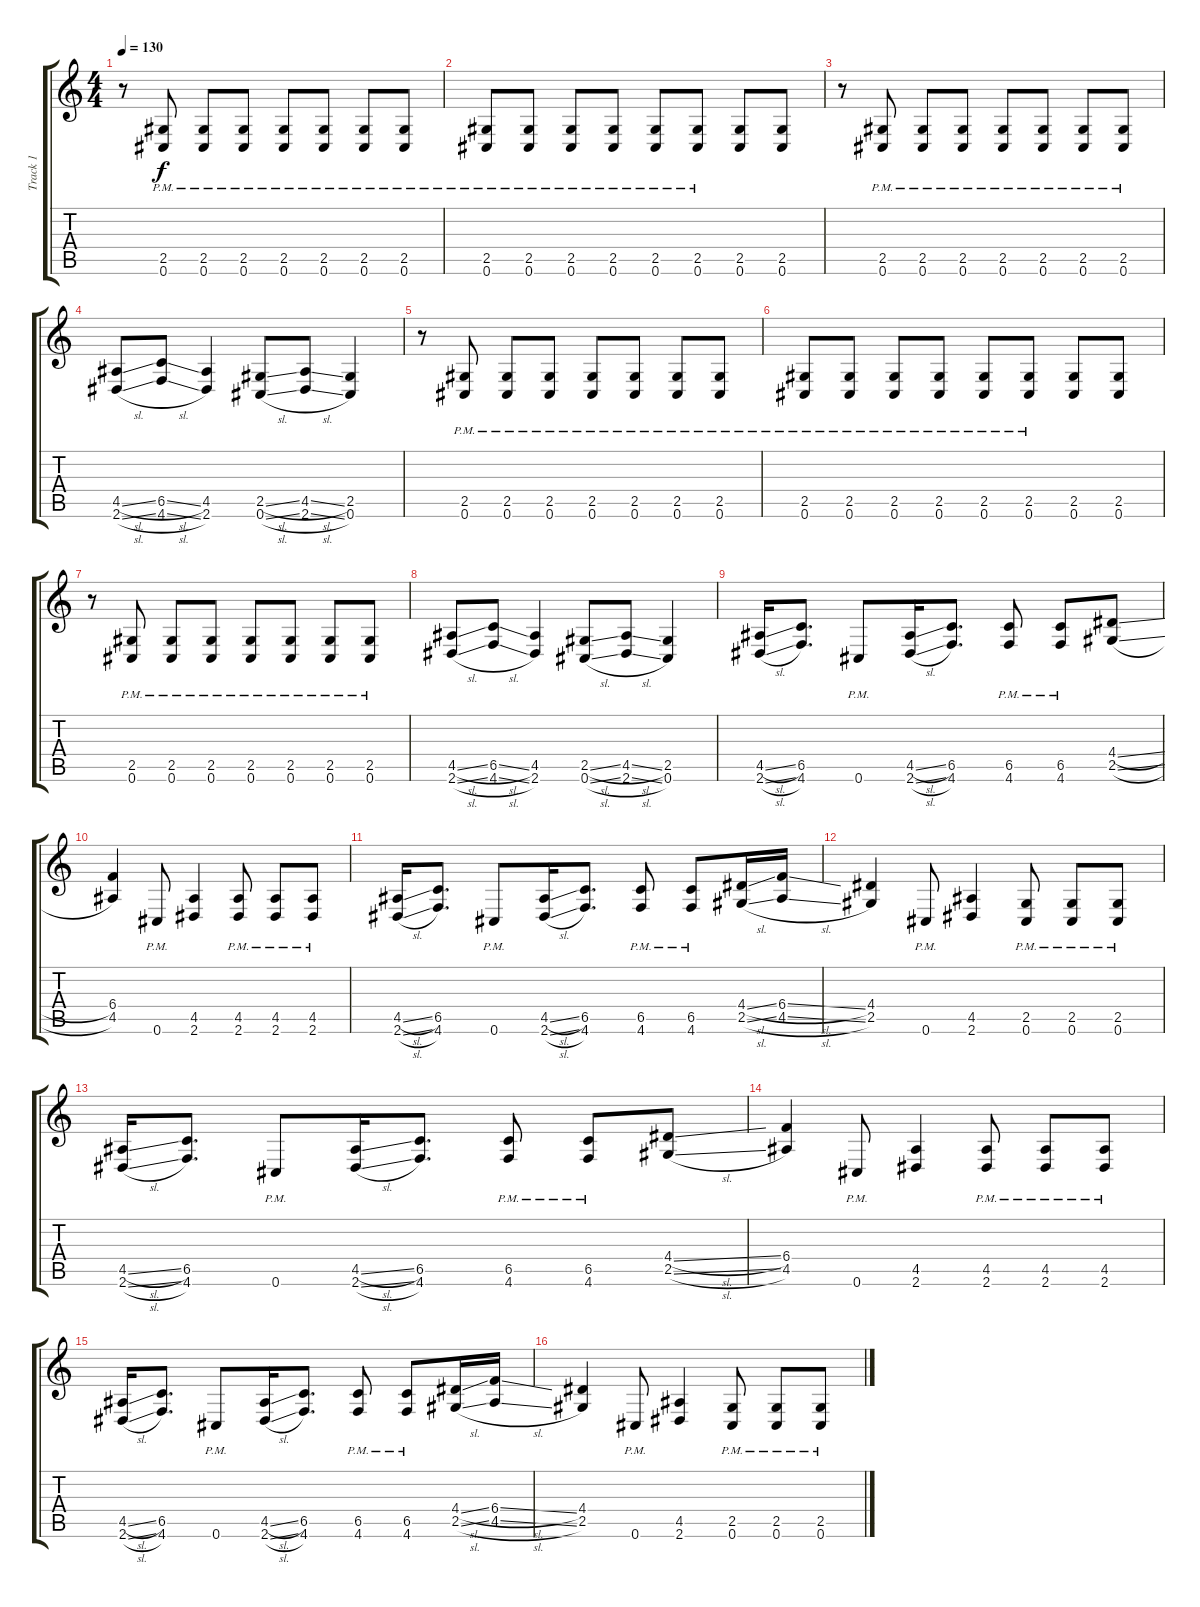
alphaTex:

\track ("Track 1" "Track 1") {instrument distortionguitar}
\staff {score tabs}
\tuning (Db4 Ab3 E3 B2 Gb2 Db2) {hide}
\ts (4 4)
\tempo 130
\clef g2
\ks c
r.8{dy f} (2.5{pm} 0.6).8 (2.5{pm} 0.6).8 (2.5{pm} 0.6).8 (2.5{pm} 0.6).8 (2.5{pm} 0.6).8 (2.5{pm} 0.6).8 (2.5{pm} 0.6).8 |
(2.5{pm} 0.6).8 (2.5{pm} 0.6).8 (2.5{pm} 0.6).8 (2.5{pm} 0.6).8 (2.5{pm} 0.6).8 (2.5{pm} 0.6).8 (2.5 0.6).8 (2.5 0.6).8 |
r.8 (2.5{pm} 0.6).8 (2.5{pm} 0.6).8 (2.5{pm} 0.6).8 (2.5{pm} 0.6).8 (2.5{pm} 0.6).8 (2.5{pm} 0.6).8 (2.5{pm} 0.6).8 |
(4.5{sl} 2.6{sl}).8 (6.5{sl} 4.6{sl}).8 (4.5 2.6).4 (2.5{sl} 0.6{sl}).8 (4.5{sl} 2.6{sl}).8 (2.5 0.6).4 |
r.8 (2.5{pm} 0.6).8 (2.5{pm} 0.6).8 (2.5{pm} 0.6).8 (2.5{pm} 0.6).8 (2.5{pm} 0.6).8 (2.5{pm} 0.6).8 (2.5{pm} 0.6).8 |
(2.5{pm} 0.6).8 (2.5{pm} 0.6).8 (2.5{pm} 0.6).8 (2.5{pm} 0.6).8 (2.5{pm} 0.6).8 (2.5{pm} 0.6).8 (2.5 0.6).8 (2.5 0.6).8 |
r.8 (2.5{pm} 0.6).8 (2.5{pm} 0.6).8 (2.5{pm} 0.6).8 (2.5{pm} 0.6).8 (2.5{pm} 0.6).8 (2.5{pm} 0.6).8 (2.5{pm} 0.6).8 |
(4.5{sl} 2.6{sl}).8 (6.5{sl} 4.6{sl}).8 (4.5 2.6).4 (2.5{sl} 0.6{sl}).8 (4.5{sl} 2.6{sl}).8 (2.5 0.6).4 |
(4.5{sl} 2.6{sl}).16 (6.5 4.6).8{d} 0.6{pm}.8 (4.5{sl} 2.6{sl}).16 (6.5 4.6).8{d} (6.5{pm} 4.6{pm}).8 (6.5{pm} 4.6{pm}).8 (4.4{sl} 2.5{sl}).8 |
(6.4 4.5).4 0.6{pm}.8 (4.5 2.6).4 (4.5{pm} 2.6{pm}).8 (4.5{pm} 2.6{pm}).8 (4.5{pm} 2.6{pm}).8 |
(4.5{sl} 2.6{sl}).16 (6.5 4.6).8{d} 0.6{pm}.8 (4.5{sl} 2.6{sl}).16 (6.5 4.6).8{d} (6.5{pm} 4.6{pm}).8 (6.5{pm} 4.6{pm}).8 (4.4{sl} 2.5{sl}).16 (6.4{sl} 4.5{sl}).16 |
(4.4 2.5).4 0.6{pm}.8 (4.5 2.6).4 (2.5{pm} 0.6).8 (2.5{pm} 0.6).8 (2.5{pm} 0.6).8 |
(4.5{sl} 2.6{sl}).16 (6.5 4.6).8{d} 0.6{pm}.8 (4.5{sl} 2.6{sl}).16 (6.5 4.6).8{d} (6.5{pm} 4.6{pm}).8 (6.5{pm} 4.6{pm}).8 (4.4{sl} 2.5{sl}).8 |
(6.4 4.5).4 0.6{pm}.8 (4.5 2.6).4 (4.5{pm} 2.6{pm}).8 (4.5{pm} 2.6{pm}).8 (4.5{pm} 2.6{pm}).8 |
(4.5{sl} 2.6{sl}).16 (6.5 4.6).8{d} 0.6{pm}.8 (4.5{sl} 2.6{sl}).16 (6.5 4.6).8{d} (6.5{pm} 4.6{pm}).8 (6.5{pm} 4.6{pm}).8 (4.4{sl} 2.5{sl}).16 (6.4{sl} 4.5{sl}).16 |
(4.4 2.5).4 0.6{pm}.8 (4.5 2.6).4 (2.5{pm} 0.6).8 (2.5{pm} 0.6).8 (2.5{pm} 0.6).8
